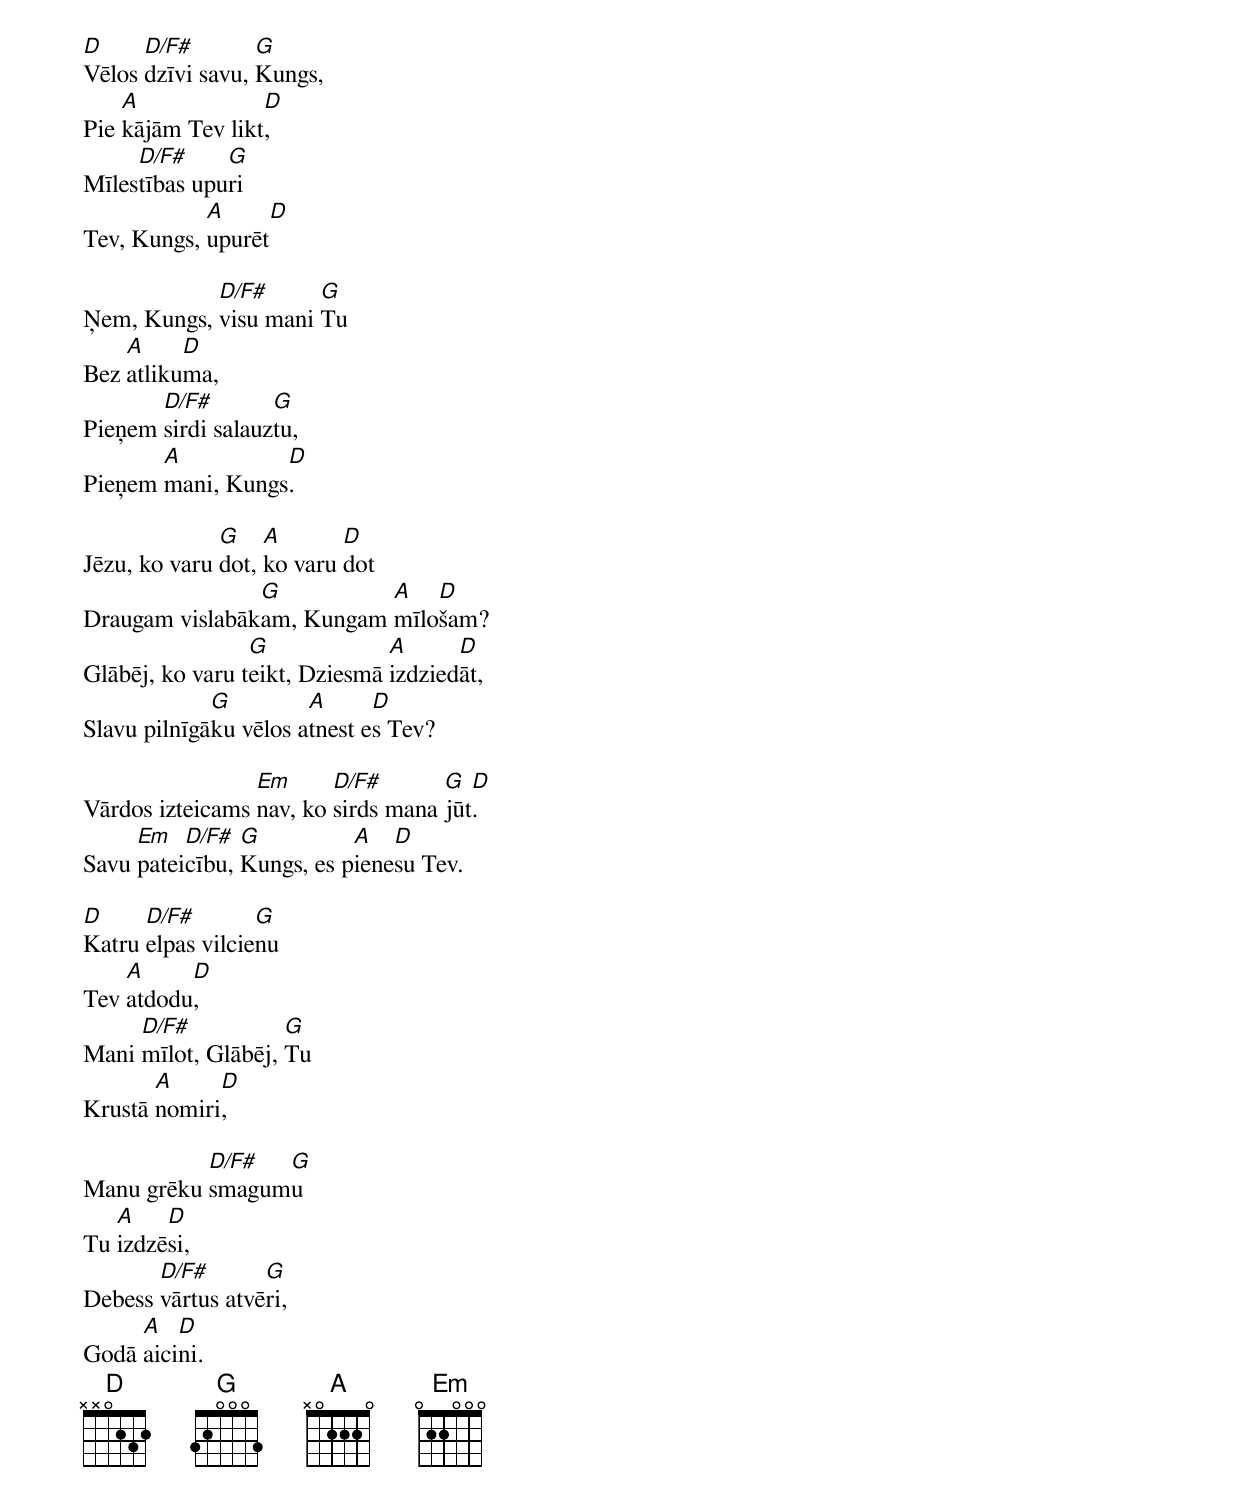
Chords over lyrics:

D     D/F#        G
Vēlos dzīvi savu, Kungs,
    A             D
Pie kājām Tev likt,
     D/F#     G
Mīlestības upuri
            A     D
Tev, Kungs, upurēt

            D/F#      G
Ņem, Kungs, visu mani Tu
    A     D
Bez atlikuma,
       D/F#        G
Pieņem sirdi salauztu,
       A          D
Pieņem mani, Kungs.

              G    A       D
Jēzu, ko varu dot, ko varu dot
                G          A   D
Draugam vislabākam, Kungam mīlošam?
                 G             A      D
Glābēj, ko varu teikt, Dziesmā izdziedāt,
             G         A      D
Slavu pilnīgāku vēlos atnest es Tev?

                 Em      D/F#       G  D
Vārdos izteicams nav, ko sirds mana jūt.
     Em   D/F#  G          A   D
Savu pateicību, Kungs, es pienesu Tev.

D     D/F#        G
Katru elpas vilcienu
    A     D
Tev atdodu,
     D/F#           G
Mani mīlot, Glābēj, Tu
       A     D
Krustā nomiri,

           D/F#  G
Manu grēku smagumu
   A    D
Tu izdzēsi,
       D/F#       G
Debess vārtus atvēri,
     A   D
Godā aicini.
